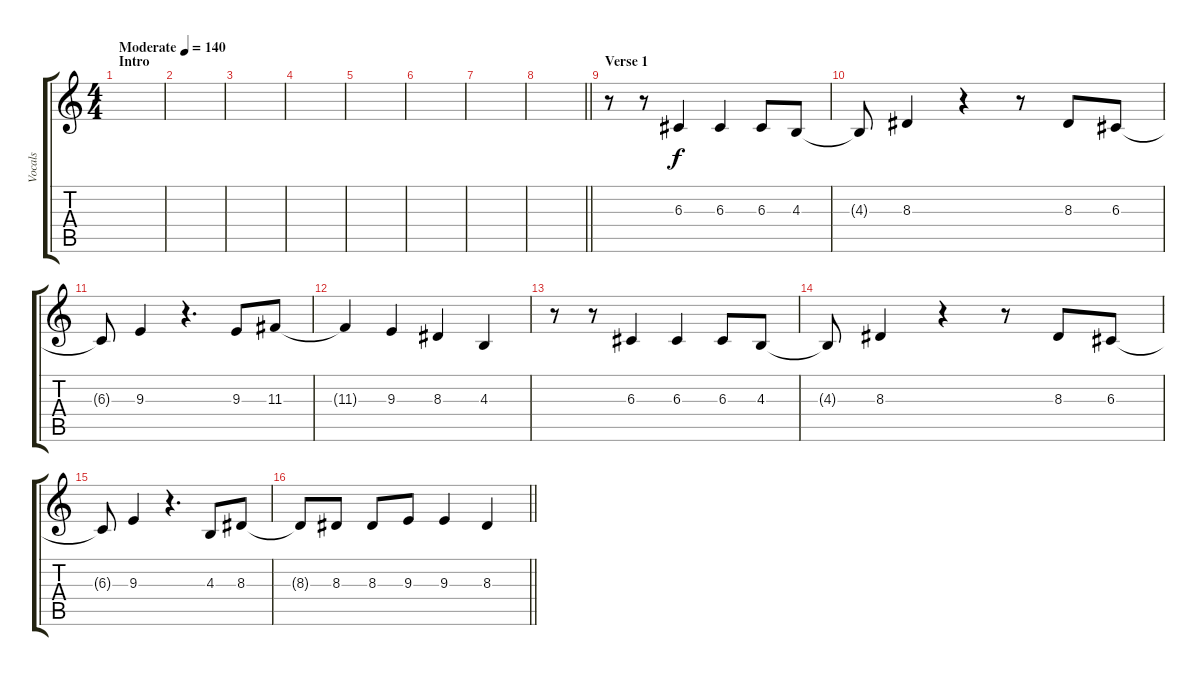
\track ("Vocals" "Vocals") {instrument lead2sawtooth}
\staff {score tabs}
\tuning (E4 B3 G3 D3 A2 E2) {hide}
\ts (4 4)
\section ("" "Intro")
\tempo (140 "Moderate")
\clef g2
\ks c
|
|
|
|
|
|
|
\barLineRight lightlight
|
\section ("" "Verse 1")
r.8 r.8 6.3.4 6.3.4 6.3.8 4.3.8 |
4.3{t}.8 8.3.4 r.4 r.8 8.3.8 6.3.8 |
6.3{t}.8 9.3.4 r.4{d} 9.3.8 11.3.8 |
11.3{t}.4 9.3.4 8.3.4 4.3.4 |
r.8 r.8 6.3.4 6.3.4 6.3.8 4.3.8 |
4.3{t}.8 8.3.4 r.4 r.8 8.3.8 6.3.8 |
6.3{t}.8 9.3.4 r.4{d} 4.3.8 8.3.8 |
\barLineRight lightlight
8.3{t}.8 8.3.8 8.3.8 9.3.8 9.3.4 8.3.4
